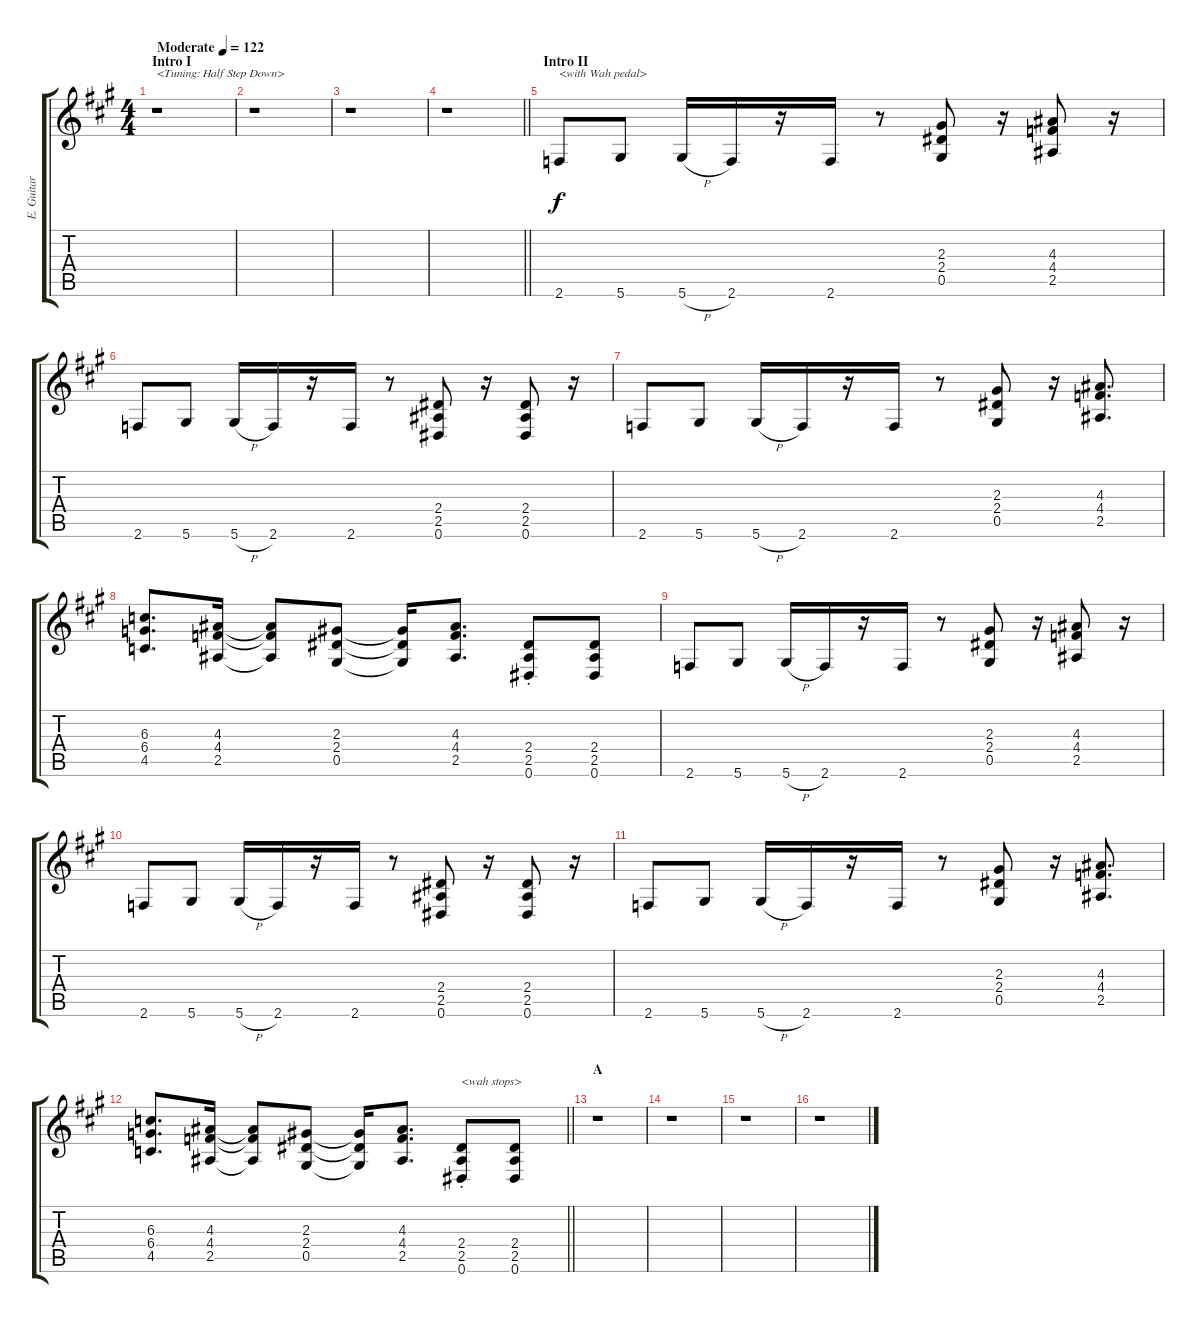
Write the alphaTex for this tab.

\track ("E. Guitar III" "E. Guitar ") {instrument overdrivenguitar}
\staff {score tabs}
\tuning (Eb4 Bb3 Gb3 Db3 Ab2 Eb2) {hide}
\ts (4 4)
\section ("" "Intro I")
\tempo (122 "Moderate")
\clef g2
\ks a
r.1{txt "<Tuning: Half Step Down>" dy f instrument overdrivenguitar} |
r.1 |
r.1 |
\barLineRight lightlight
r.1 |
\section ("" "Intro II")
2.6.8{txt "<with Wah pedal>"} 5.6.8 5.6{h}.16 2.6.16 r.16 2.6.16 r.8 (2.3 2.4 0.5).8 r.16 (4.3 4.4 2.5).8 r.16 |
2.6.8 5.6.8 5.6{h}.16 2.6.16 r.16 2.6.16 r.8 (2.4 2.5 0.6).8 r.16 (2.4 2.5 0.6).8 r.16 |
2.6.8 5.6.8 5.6{h}.16 2.6.16 r.16 2.6.16 r.8 (2.3 2.4 0.5).8 r.16 (4.3 4.4 2.5).8{d} |
(6.3 6.4 4.5).8{d} (4.3 4.4 2.5).16 (4.3{t} 4.4{t} 2.5{t}).8 (2.3 2.4 0.5).8 (2.3{t} 2.4{t} 0.5{t}).16 (4.3 4.4 2.5).8{d} (2.4{st} 2.5{st} 0.6{st}).8 (2.4 2.5 0.6).8 |
2.6.8 5.6.8 5.6{h}.16 2.6.16 r.16 2.6.16 r.8 (2.3 2.4 0.5).8 r.16 (4.3 4.4 2.5).8 r.16 |
2.6.8 5.6.8 5.6{h}.16 2.6.16 r.16 2.6.16 r.8 (2.4 2.5 0.6).8 r.16 (2.4 2.5 0.6).8 r.16 |
2.6.8 5.6.8 5.6{h}.16 2.6.16 r.16 2.6.16 r.8 (2.3 2.4 0.5).8 r.16 (4.3 4.4 2.5).8{d} |
\barLineRight lightlight
(6.3 6.4 4.5).8{d} (4.3 4.4 2.5).16 (4.3{t} 4.4{t} 2.5{t}).8 (2.3 2.4 0.5).8 (2.3{t} 2.4{t} 0.5{t}).16 (4.3 4.4 2.5).8{d} (2.4{st} 2.5{st} 0.6{st}).8{txt "<wah stops>"} (2.4 2.5 0.6).8 |
\section ("" "A")
r.1 |
r.1 |
r.1 |
r.1
